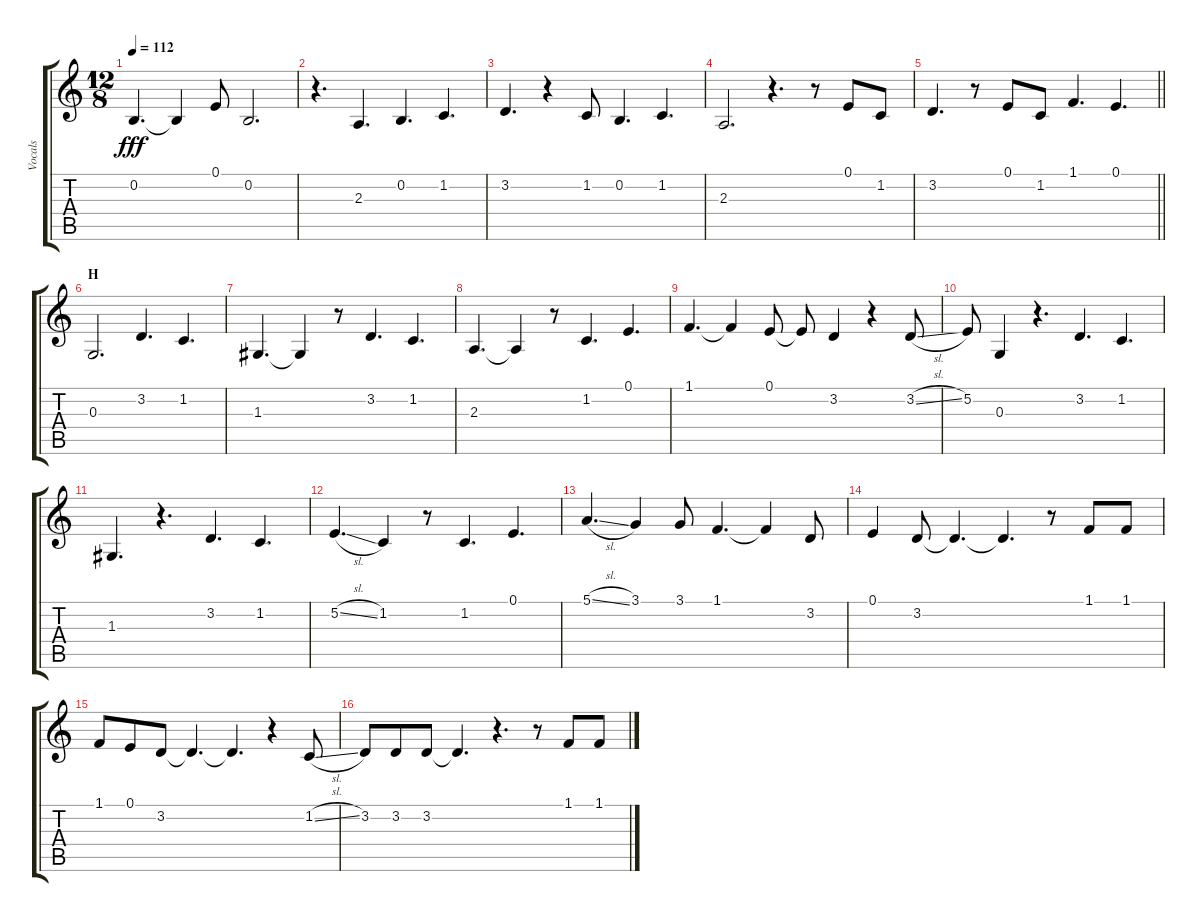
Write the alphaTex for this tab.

\track ("Vocals" "Vocals") {instrument voiceoohs}
\staff {score tabs}
\tuning (E4 B3 G3 D3 A2 E2) {hide}
\ts (12 8)
\tempo 112
\clef g2
\ks c
0.2.4{d dy fff} 0.2{t}.4 0.1.8 0.2.2{d} |
r.4{d} 2.3.4{d} 0.2.4{d} 1.2.4{d} |
3.2.4{d} r.4 1.2.8 0.2.4{d} 1.2.4{d} |
2.3.2{d} r.4{d} r.8 0.1.8 1.2.8 |
\barLineRight lightlight
3.2.4{d} r.8 0.1.8 1.2.8 1.1.4{d} 0.1.4{d} |
\section ("" "H")
0.3.2{d} 3.2.4{d} 1.2.4{d} |
1.3.4{d} 1.3{t}.4 r.8 3.2.4{d} 1.2.4{d} |
2.3.4{d} 2.3{t}.4 r.8 1.2.4{d} 0.1.4{d} |
1.1.4{d} 1.1{t}.4 0.1.8 0.1{t}.8 3.2.4 r.4 3.2{sl}.8 |
5.2.8 0.3.4 r.4{d} 3.2.4{d} 1.2.4{d} |
1.3.4{d} r.4{d} 3.2.4{d} 1.2.4{d} |
5.2{sl}.4{d} 1.2.4 r.8 1.2.4{d} 0.1.4{d} |
5.1{sl}.4{d} 3.1.4 3.1.8 1.1.4{d} 1.1{t}.4 3.2.8 |
0.1.4 3.2.8 3.2{t}.4{d} 3.2{t}.4{d} r.8 1.1.8 1.1.8 |
1.1.8 0.1.8 3.2.8 3.2{t}.4{d} 3.2{t}.4{d} r.4 1.2{sl}.8 |
3.2.8 3.2.8 3.2.8 3.2{t}.4{d} r.4{d} r.8 1.1.8 1.1.8
